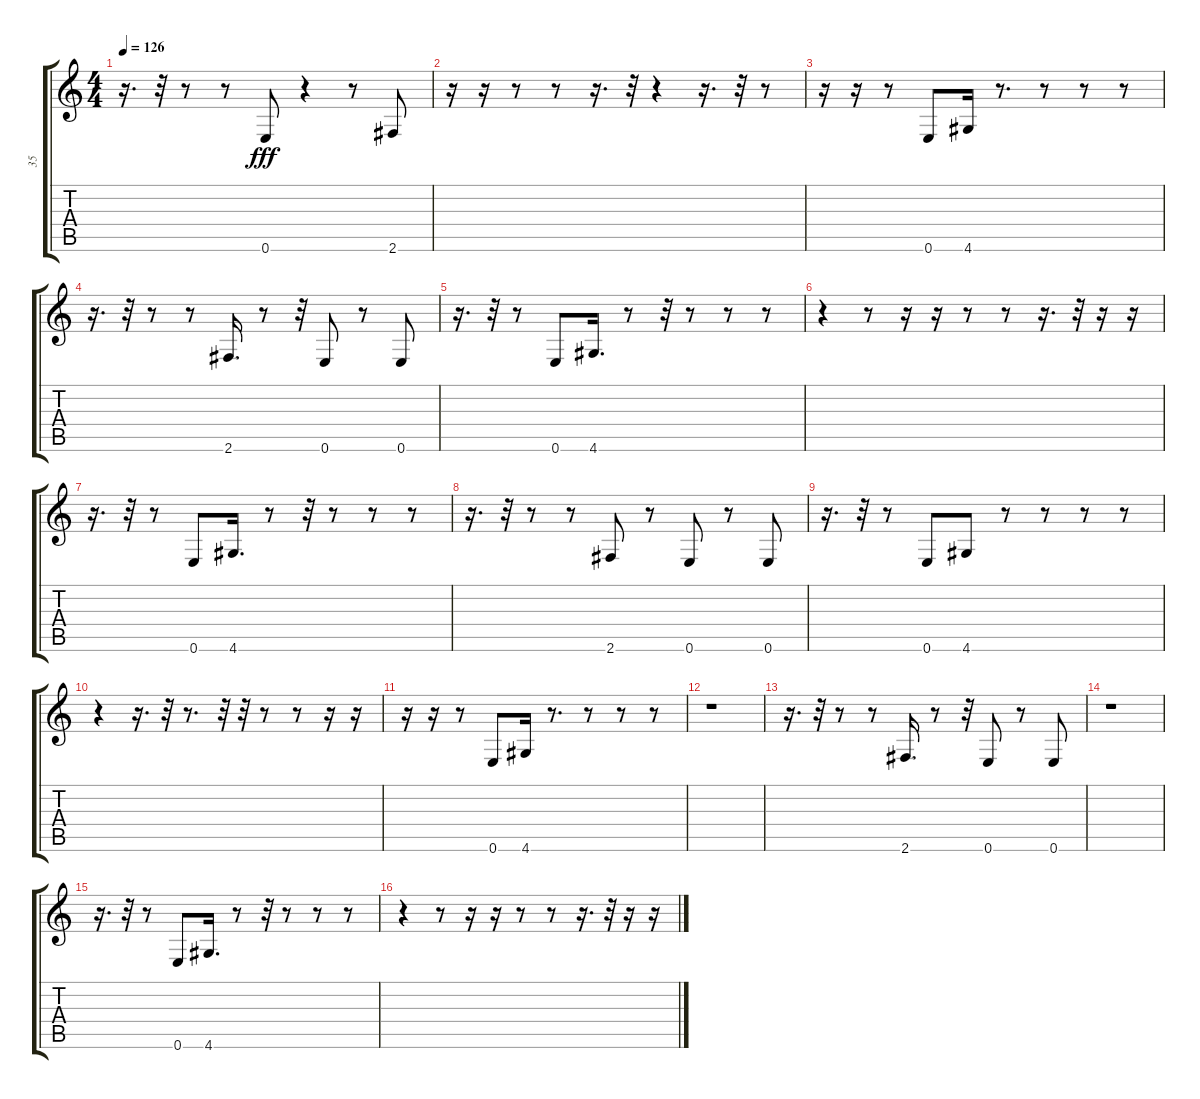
\track ("35" "35") {instrument slapbass2}
\staff {score tabs}
\tuning (E4 B3 G3 D3 A2 E2) {hide}
\ts (4 4)
\tempo 126
\clef g2
\ks c
r.16{d dy fff} r.32 r.8 r.8 0.6.8 r.4 r.8 2.6.8 |
r.16 r.16 r.8 r.8 r.16{d} r.32 r.4 r.16{d} r.32 r.8 |
r.16 r.16 r.8 0.6.8 4.6.16 r.8{d} r.8 r.8 r.8 |
r.16{d} r.32 r.8 r.8 2.6.16{d} r.8 r.32 0.6.8 r.8 0.6.8 |
r.16{d} r.32 r.8 0.6.8 4.6.16{d} r.8 r.32 r.8 r.8 r.8 |
r.4 r.8 r.16 r.16 r.8 r.8 r.16{d} r.32 r.16 r.16 |
r.16{d} r.32 r.8 0.6.8 4.6.16{d} r.8 r.32 r.8 r.8 r.8 |
r.16{d} r.32 r.8 r.8 2.6.8 r.8 0.6.8 r.8 0.6.8 |
r.16{d} r.32 r.8 0.6.8 4.6.8 r.8 r.8 r.8 r.8 |
r.4 r.16{d} r.32 r.8{d} r.32 r.32 r.8 r.8 r.16 r.16 |
r.16 r.16 r.8 0.6.8 4.6.16 r.8{d} r.8 r.8 r.8 |
r.1 |
r.16{d} r.32 r.8 r.8 2.6.16{d} r.8 r.32 0.6.8 r.8 0.6.8 |
r.1 |
r.16{d} r.32 r.8 0.6.8 4.6.16{d} r.8 r.32 r.8 r.8 r.8 |
r.4 r.8 r.16 r.16 r.8 r.8 r.16{d} r.32 r.16 r.16
